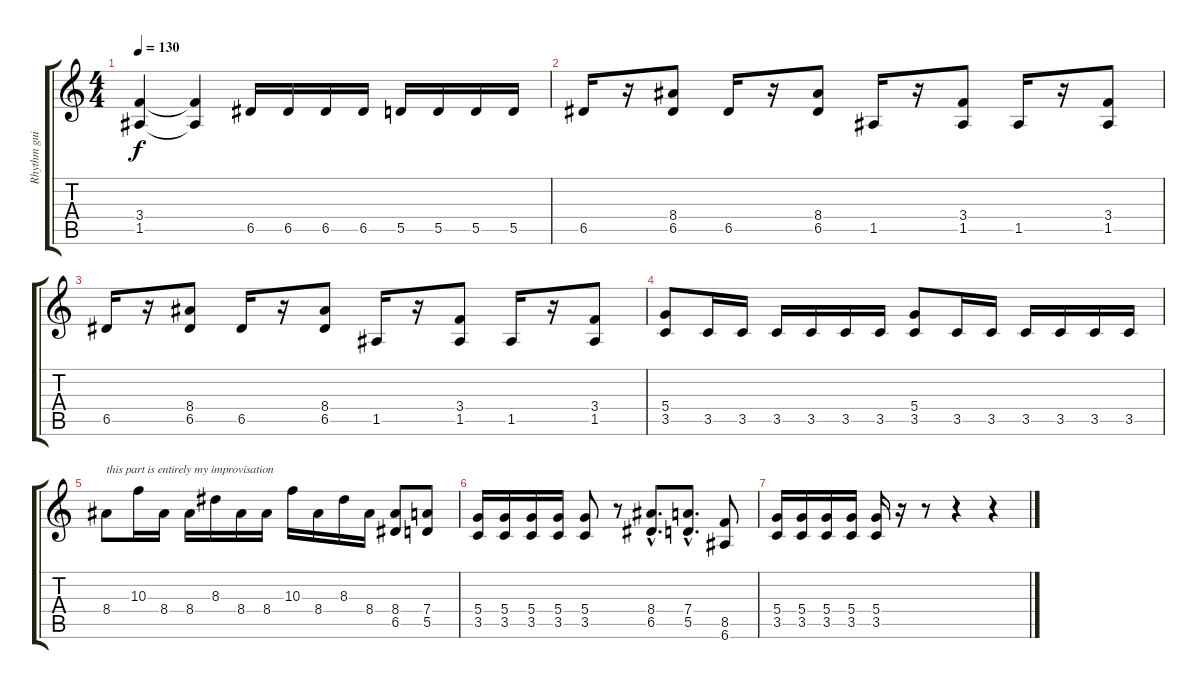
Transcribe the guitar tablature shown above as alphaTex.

\track ("Rhythm guitar" "Rhythm gui") {instrument distortionguitar}
\staff {score tabs}
\tuning (E4 B3 G3 D3 A2 E2) {hide}
\ts (4 4)
\tempo 130
\clef g2
\ks c
(3.4 1.5).4{dy f} (3.4{t} 1.5{t}).4 6.5.16 6.5.16 6.5.16 6.5.16 5.5.16 5.5.16 5.5.16 5.5.16 |
6.5.16 r.16 (8.4 6.5).8 6.5.16 r.16 (8.4 6.5).8 1.5.16 r.16 (3.4 1.5).8 1.5.16 r.16 (3.4 1.5).8 |
6.5.16 r.16 (8.4 6.5).8 6.5.16 r.16 (8.4 6.5).8 1.5.16 r.16 (3.4 1.5).8 1.5.16 r.16 (3.4 1.5).8 |
(5.4 3.5).8 3.5.16 3.5.16 3.5.16 3.5.16 3.5.16 3.5.16 (5.4 3.5).8 3.5.16 3.5.16 3.5.16 3.5.16 3.5.16 3.5.16 |
8.4.8{txt "this part is entirely my improvisation"} 10.3.16 8.4.16 8.4.16 8.3.16 8.4.16 8.4.16 10.3.16 8.4.16 8.3.16 8.4.16 (8.4 6.5).8 (7.4 5.5).8 |
(5.4 3.5).16 (5.4 3.5).16 (5.4 3.5).16 (5.4 3.5).16 (5.4 3.5).8 r.8 (8.4{hac} 6.5{hac}).8{d} (7.4{hac} 5.5{hac}).8{d} (8.5 6.6).8 |
(5.4 3.5).16 (5.4 3.5).16 (5.4 3.5).16 (5.4 3.5).16 (5.4 3.5).16 r.16 r.8 r.4 r.4
